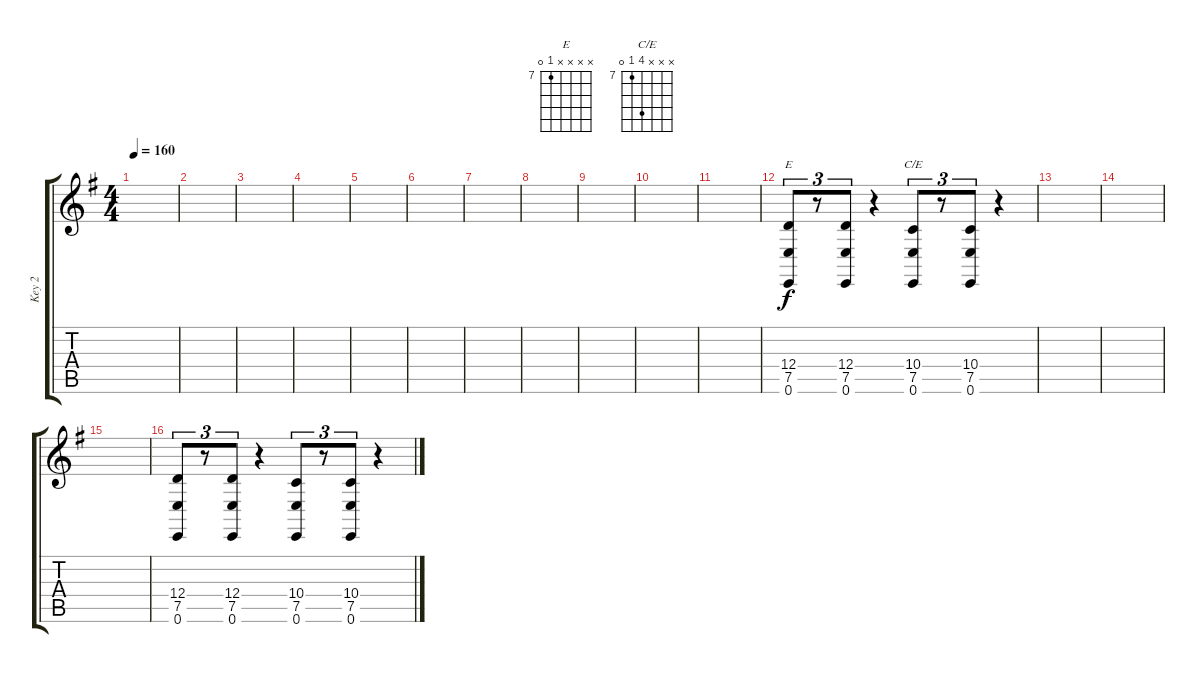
\track ("Key 2" "Key 2") {instrument violin}
\staff {score tabs}
\tuning (E4 B3 G3 D3 A2 E2) {hide}
\chord ("E" x x x x 7 0) {firstfret 7}
\chord ("C/E" x x x 10 7 0) {firstfret 7}
\ts (4 4)
\tempo 160
\clef g2
\ks g
|
|
|
|
|
|
|
|
|
|
|
(12.4 7.5 0.6).8{tu (3 2) ch "E"} r.8{tu (3 2)} (12.4 7.5 0.6).8{tu (3 2)} r.4 (10.4 7.5 0.6).8{tu (3 2) ch "C/E"} r.8{tu (3 2)} (10.4 7.5 0.6).8{tu (3 2)} r.4 |
|
|
|
(12.4 7.5 0.6).8{tu (3 2)} r.8{tu (3 2)} (12.4 7.5 0.6).8{tu (3 2)} r.4 (10.4 7.5 0.6).8{tu (3 2)} r.8{tu (3 2)} (10.4 7.5 0.6).8{tu (3 2)} r.4
